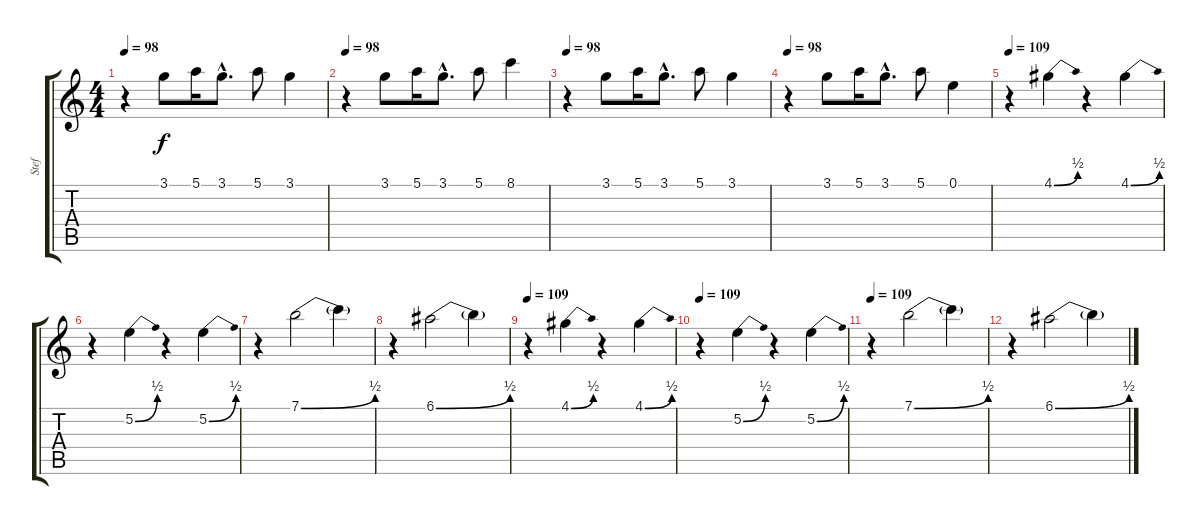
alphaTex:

\track ("Stef" "Stef") {instrument distortionguitar}
\staff {score tabs}
\tuning (E4 B3 G3 D3 A2 D2) {hide}
\ts (4 4)
\tempo 98
\clef g2
\ks c
r.4{dy f volume 10 instrument distortionguitar} 3.1.8 5.1.16 3.1{hac}.8{d} 5.1.8 3.1.4 |
\tempo 98
r.4{volume 10 instrument distortionguitar} 3.1.8 5.1.16 3.1{hac}.8{d} 5.1.8 8.1.4 |
\tempo 98
r.4{volume 10 instrument distortionguitar} 3.1.8 5.1.16 3.1{hac}.8{d} 5.1.8 3.1.4 |
\tempo 98
r.4{volume 10 instrument distortionguitar} 3.1.8 5.1.16 3.1{hac}.8{d} 5.1.8 0.1.4 |
\tempo 109
r.4{volume 13} 4.1{be (bend 0 0 60 2)}.4 r.4 4.1{be (bend 0 0 60 2)}.4 |
r.4 5.2{be (bend 0 0 60 2)}.4 r.4 5.2{be (bend 0 0 60 2)}.4 |
r.4 7.1{be (bend 0 0 60 2)}.2 7.1{t}.4 |
r.4 6.1{be (bend 0 0 60 2)}.2 6.1{t}.4 |
\tempo 109
r.4{volume 13} 4.1{be (bend 0 0 60 2)}.4 r.4 4.1{be (bend 0 0 60 2)}.4 |
\tempo 109
r.4 5.2{be (bend 0 0 60 2)}.4 r.4 5.2{be (bend 0 0 60 2)}.4 |
\tempo 109
r.4 7.1{be (bend 0 0 60 2)}.2 7.1{t}.4 |
r.4 6.1{be (bend 0 0 60 2)}.2 6.1{t}.4
